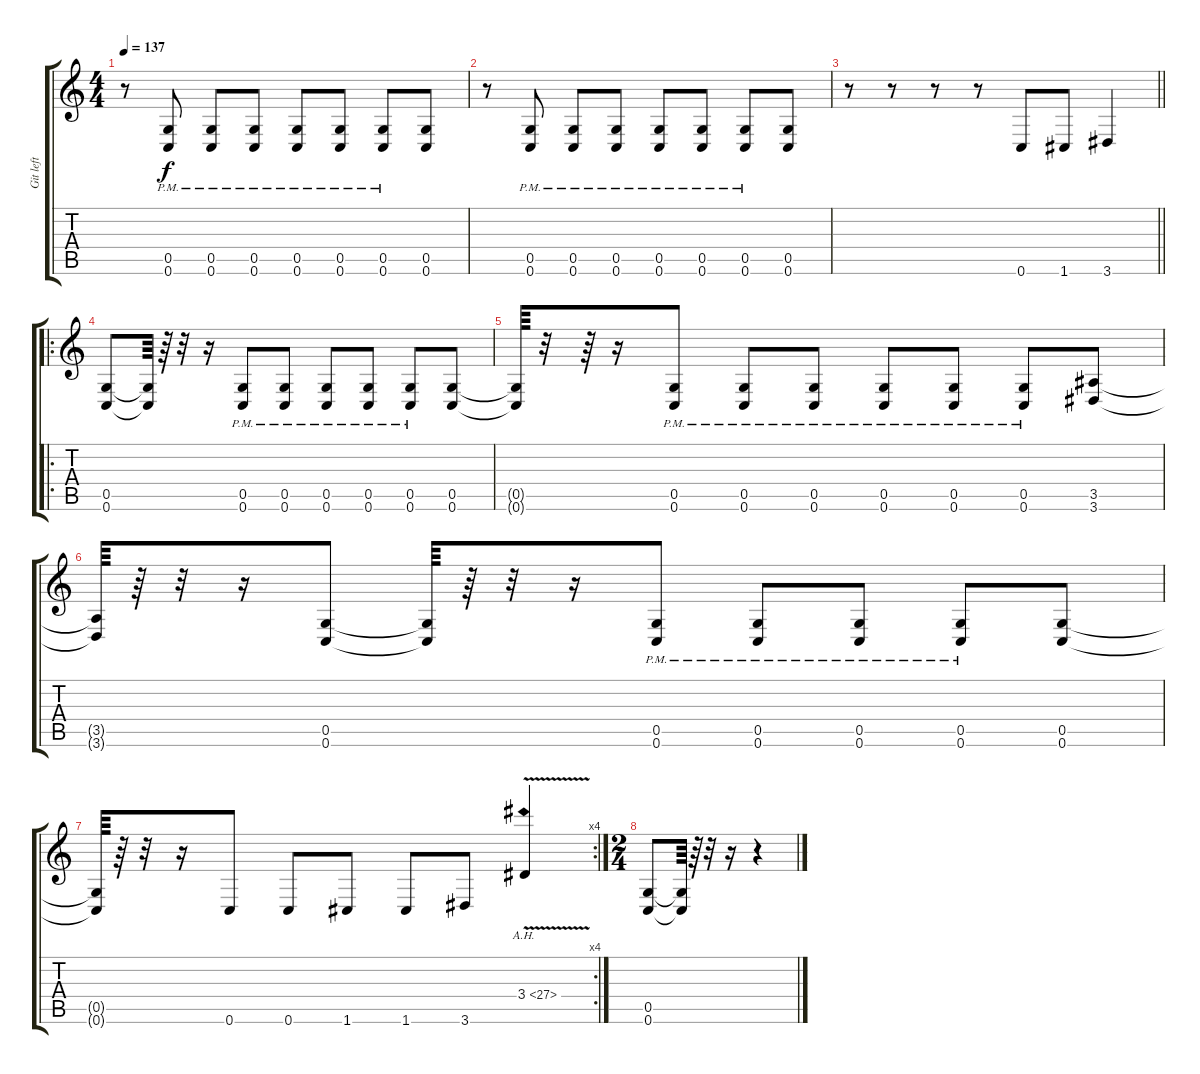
\track ("Git left" "Git left") {instrument overdrivenguitar}
\staff {score tabs}
\tuning (D4 A3 F3 C3 G2 C2) {hide}
\ts (4 4)
\tempo 137
\clef g2
\ks c
r.8{dy f} (0.5{pm} 0.6{pm}).8 (0.5{pm} 0.6{pm}).8 (0.5{pm} 0.6{pm}).8 (0.5{pm} 0.6{pm}).8 (0.5{pm} 0.6{pm}).8 (0.5{pm} 0.6{pm}).8 (0.5 0.6).8 |
r.8 (0.5{pm} 0.6{pm}).8 (0.5{pm} 0.6{pm}).8 (0.5{pm} 0.6{pm}).8 (0.5{pm} 0.6{pm}).8 (0.5{pm} 0.6{pm}).8 (0.5{pm} 0.6{pm}).8 (0.5 0.6).8 |
\barLineRight lightlight
r.8 r.8 r.8 r.8 0.6.8 1.6.8 3.6.4 |
\ro
(0.5 0.6).8 (0.5{t} 0.6{t}).64 r.64 r.32 r.16 (0.5{pm} 0.6{pm}).8 (0.5{pm} 0.6{pm}).8 (0.5{pm} 0.6{pm}).8 (0.5{pm} 0.6{pm}).8 (0.5{pm} 0.6{pm}).8 (0.5 0.6).8 |
(0.5{t} 0.6{t}).64 r.32 r.64 r.16 (0.5{pm} 0.6{pm}).8 (0.5{pm} 0.6{pm}).8 (0.5{pm} 0.6{pm}).8 (0.5{pm} 0.6{pm}).8 (0.5{pm} 0.6{pm}).8 (0.5{pm} 0.6{pm}).8 (3.5 3.6).8 |
(3.5{t} 3.6{t}).64 r.64 r.32 r.16 (0.5 0.6).8 (0.5{t} 0.6{t}).64 r.64 r.32 r.16 (0.5{pm} 0.6{pm}).8 (0.5{pm} 0.6{pm}).8 (0.5{pm} 0.6{pm}).8 (0.5{pm} 0.6{pm}).8 (0.5 0.6).8 |
\rc 4
(0.5{t} 0.6{t}).64 r.64 r.32 r.16 0.6.8 0.6.8 1.6.8 1.6.8 3.6.8 3.4{ah 24 v}.4 |
\ts (2 4)
(0.5 0.6).8 (0.5{t} 0.6{t}).64 r.64 r.32 r.16 r.4
